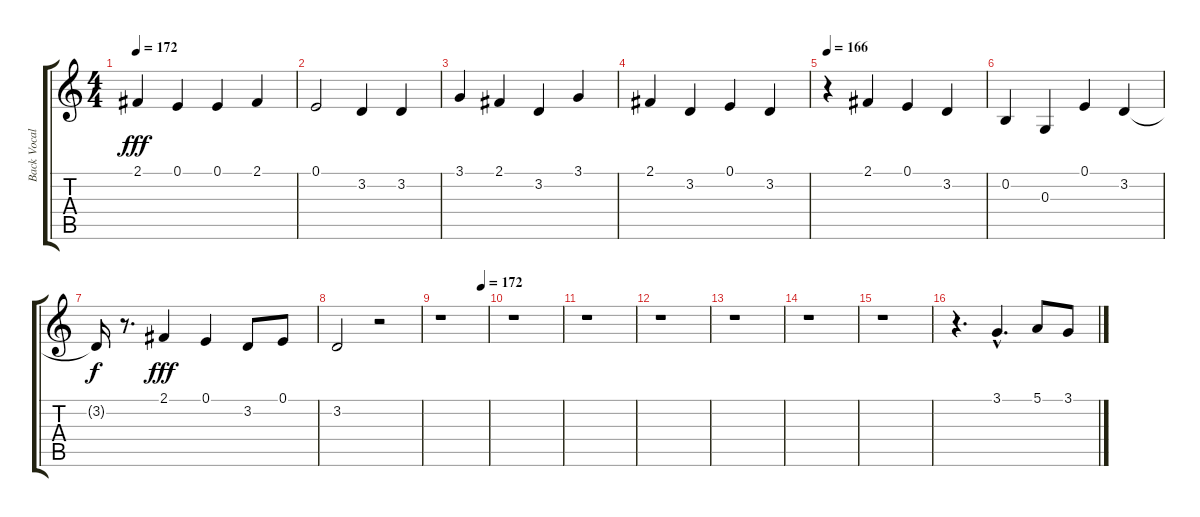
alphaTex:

\track ("Back Vocals" "Back Vocal") {instrument violin}
\staff {score tabs}
\tuning (E4 B3 G3 D3 A2 E2) {hide}
\ts (4 4)
\tempo 172
\clef g2
\ks c
2.1.4{dy fff} 0.1.4 0.1.4 2.1.4 |
0.1.2 3.2.4 3.2.4 |
3.1.4 2.1.4 3.2.4 3.1.4 |
2.1.4 3.2.4 0.1.4 3.2.4 |
\tempo 166
r.4 2.1.4 0.1.4 3.2.4 |
0.2.4 0.3.4 0.1.4 3.2.4 |
3.2{t}.16{dy f} r.8{d} 2.1.4{dy fff} 0.1.4 3.2.8 0.1.8 |
3.2.2 r.2 |
\tempo (172 0.875)
r.1 |
r.1 |
r.1 |
r.1 |
r.1 |
r.1 |
r.1 |
r.4{d} 3.1{hac}.4{d} 5.1.8 3.1.8
